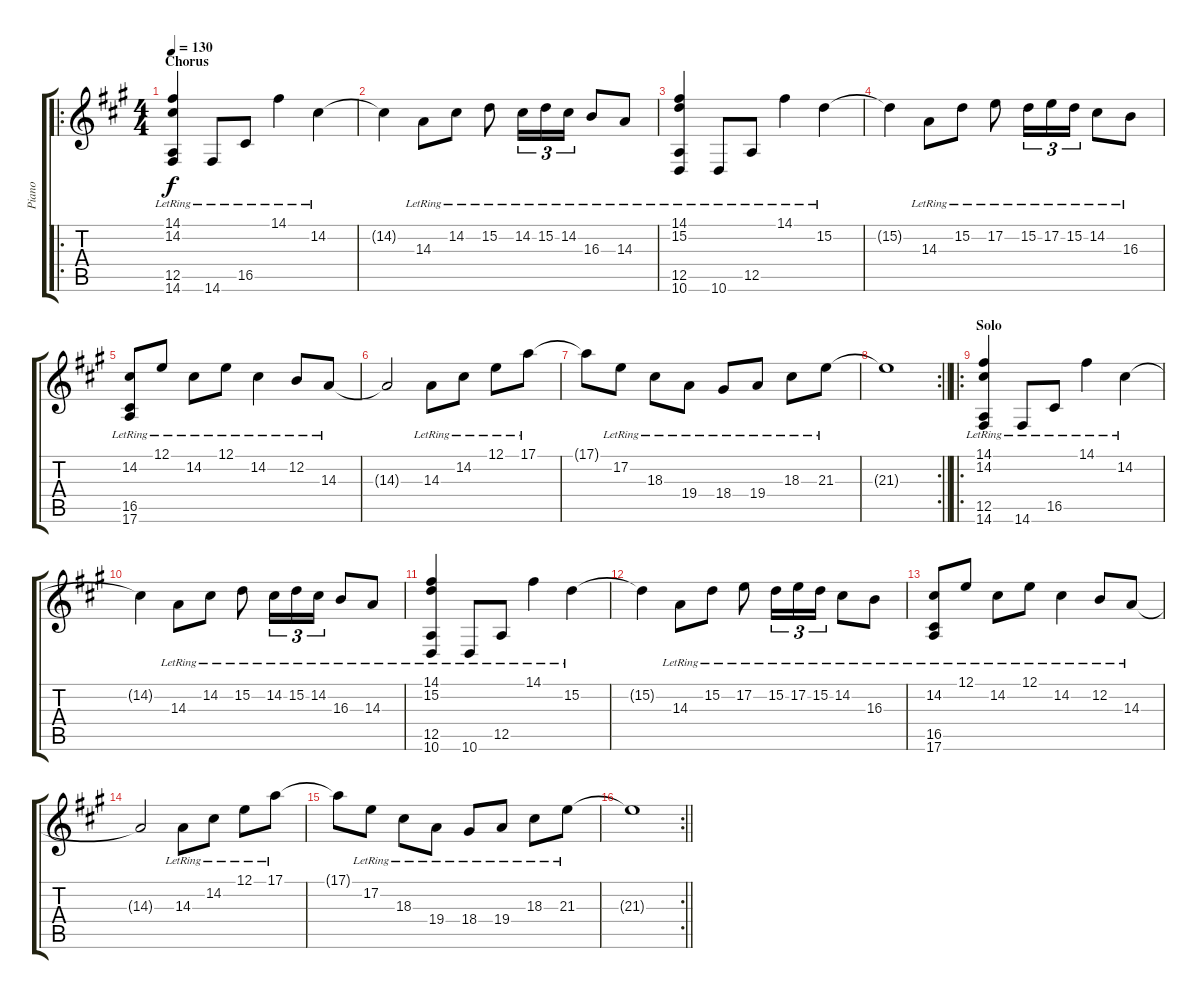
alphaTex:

\track ("Piano" "Piano") {instrument acousticgrandpiano}
\staff {score tabs}
\tuning (E4 B3 G3 D3 A2 E2) {hide}
\ro
\ts (4 4)
\section ("" "Chorus")
\tempo 130
\clef g2
\ks a
(14.1{lr} 14.2{lr} 12.5{lr} 14.6{lr}).4{dy f} 14.6{lr}.8 16.5{lr}.8 14.1{lr}.4 14.2{lr}.4 |
14.2{t}.4 14.3{lr}.8 14.2{lr}.8 15.2{lr}.8 14.2{lr}.16{tu (3 2)} 15.2{lr}.16{tu (3 2)} 14.2{lr}.16{tu (3 2)} 16.3{lr}.8 14.3{lr}.8 |
(14.1{lr} 15.2{lr} 12.5{lr} 10.6{lr}).4 10.6{lr}.8 12.5{lr}.8 14.1{lr}.4 15.2{lr}.4 |
15.2{t}.4 14.3{lr}.8 15.2{lr}.8 17.2{lr}.8 15.2{lr}.16{tu (3 2)} 17.2{lr}.16{tu (3 2)} 15.2{lr}.16{tu (3 2)} 14.2{lr}.8 16.3{lr}.8 |
(14.2{lr} 16.5{lr} 17.6{lr}).8 12.1{lr}.8 14.2{lr}.8 12.1{lr}.8 14.2{lr}.4 12.2{lr}.8 14.3{lr}.8 |
14.3{t}.2 14.3{lr}.8 14.2{lr}.8 12.1{lr}.8 17.1{lr}.8 |
17.1{t}.8 17.2{lr}.8 18.3{lr}.8 19.4{lr}.8 18.4{lr}.8 19.4{lr}.8 18.3{lr}.8 21.3{lr}.8 |
\rc 2
\barLineRight lightlight
21.3{t}.1 |
\ro
\section ("" "Solo")
(14.1{lr} 14.2{lr} 12.5{lr} 14.6{lr}).4 14.6{lr}.8 16.5{lr}.8 14.1{lr}.4 14.2{lr}.4 |
14.2{t}.4 14.3{lr}.8 14.2{lr}.8 15.2{lr}.8 14.2{lr}.16{tu (3 2)} 15.2{lr}.16{tu (3 2)} 14.2{lr}.16{tu (3 2)} 16.3{lr}.8 14.3{lr}.8 |
(14.1{lr} 15.2{lr} 12.5{lr} 10.6{lr}).4 10.6{lr}.8 12.5{lr}.8 14.1{lr}.4 15.2{lr}.4 |
15.2{t}.4 14.3{lr}.8 15.2{lr}.8 17.2{lr}.8 15.2{lr}.16{tu (3 2)} 17.2{lr}.16{tu (3 2)} 15.2{lr}.16{tu (3 2)} 14.2{lr}.8 16.3{lr}.8 |
(14.2{lr} 16.5{lr} 17.6{lr}).8 12.1{lr}.8 14.2{lr}.8 12.1{lr}.8 14.2{lr}.4 12.2{lr}.8 14.3{lr}.8 |
14.3{t}.2 14.3{lr}.8 14.2{lr}.8 12.1{lr}.8 17.1{lr}.8 |
17.1{t}.8 17.2{lr}.8 18.3{lr}.8 19.4{lr}.8 18.4{lr}.8 19.4{lr}.8 18.3{lr}.8 21.3{lr}.8 |
\rc 2
\barLineRight lightlight
21.3{t}.1
